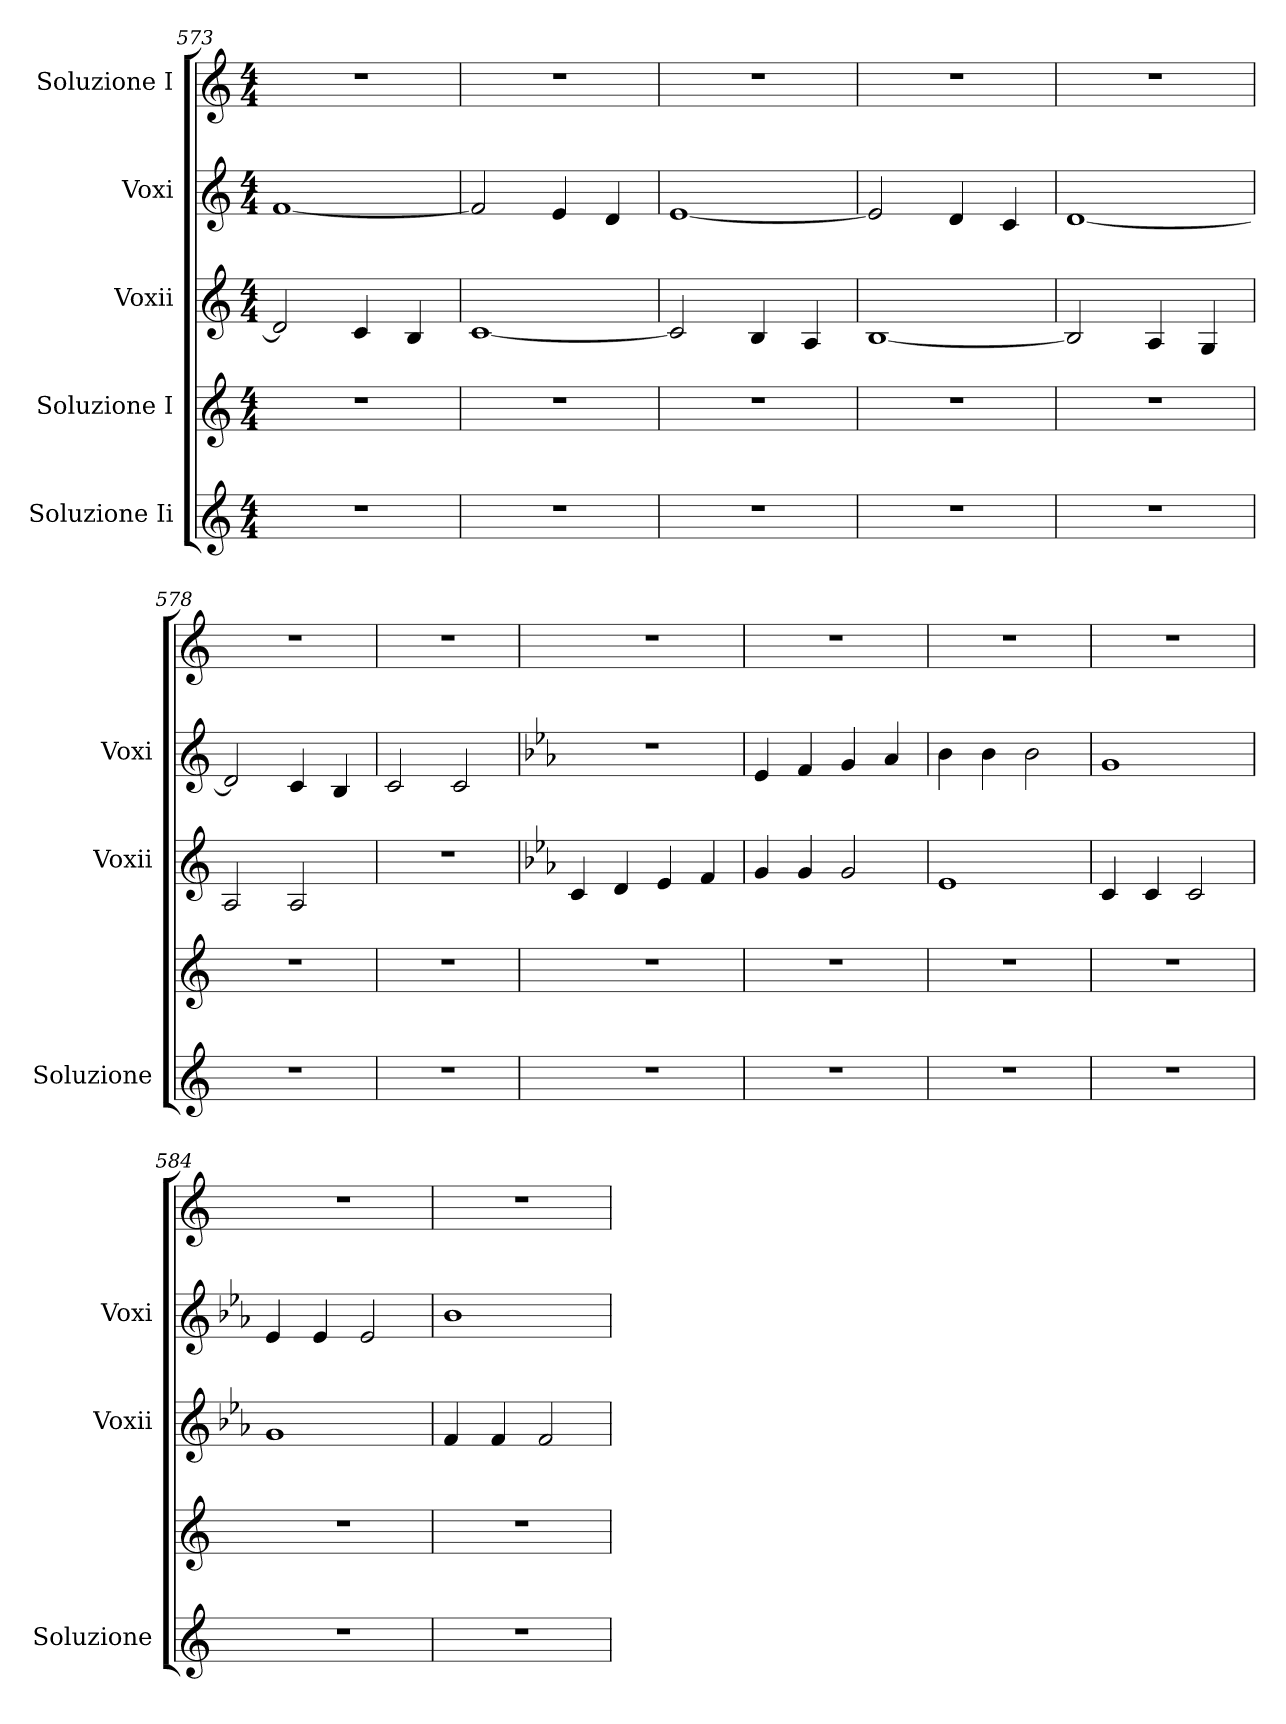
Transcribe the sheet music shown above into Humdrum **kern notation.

**kern	**kern	**kern	**kern	**kern
*part5	*part4	*part3	*part2	*part1
*staff5	*staff4	*staff3	*staff2	*staff1
*I"Soluzione Ii	*I"Soluzione I	*I"Voxii	*I"Voxi	*I"Soluzione I
*I'Soluzione	*	*I'Voxii	*I'Voxi	*
*clefG2	*clefG2	*clefG2	*clefG2	*clefG2
*k[]	*k[]	*k[]	*k[]	*k[]
*C:	*C:	*C:	*C:	*C:
*M4/4	*M4/4	*M4/4	*M4/4	*M4/4
=573	=573	=573	=573	=573
1r	1r	2d/]	[<1f	1r
.	.	4c/	.	.
.	.	4B/	.	.
=574	=574	=574	=574	=574
1r	1r	[<1c	2f/]	1r
.	.	.	4e/	.
.	.	.	4d/	.
=575	=575	=575	=575	=575
1r	1r	2c/]	[<1e	1r
.	.	4B/	.	.
.	.	4A/	.	.
=576	=576	=576	=576	=576
1r	1r	[<1B	2e/]	1r
.	.	.	4d/	.
.	.	.	4c/	.
=577	=577	=577	=577	=577
1r	1r	2B/]	[<1d	1r
.	.	4A/	.	.
.	.	4G/	.	.
=578	=578	=578	=578	=578
1r	1r	2A/	2d/]	1r
.	.	2A/	4c/	.
.	.	.	4B/	.
!!LO:LB:g=z
=579	=579	=579	=579	=579
1r	1r	1r	2c/	1r
.	.	.	2c/	.
=580	=580	=580	=580	=580
*	*	*k[b-e-a-]	*k[b-e-a-]	*
*	*	*E-:	*E-:	*
1r	1r	4c/	1r	1r
.	.	4d/	.	.
.	.	4e-/	.	.
.	.	4f/	.	.
=581	=581	=581	=581	=581
1r	1r	4g/	4e-/	1r
.	.	4g/	4f/	.
.	.	2g/	4g/	.
.	.	.	4a-/	.
=582	=582	=582	=582	=582
1r	1r	1e-	4b-\	1r
.	.	.	4b-\	.
.	.	.	2b-\	.
=583	=583	=583	=583	=583
1r	1r	4c/	1g	1r
.	.	4c/	.	.
.	.	2c/	.	.
=584	=584	=584	=584	=584
1r	1r	1g	4e-/	1r
.	.	.	4e-/	.
.	.	.	2e-/	.
!!LO:LB:g=z
=585	=585	=585	=585	=585
1r	1r	4f/	1b-	1r
.	.	4f/	.	.
.	.	2f/	.	.
=	=	=	=	=
*-	*-	*-	*-	*-
